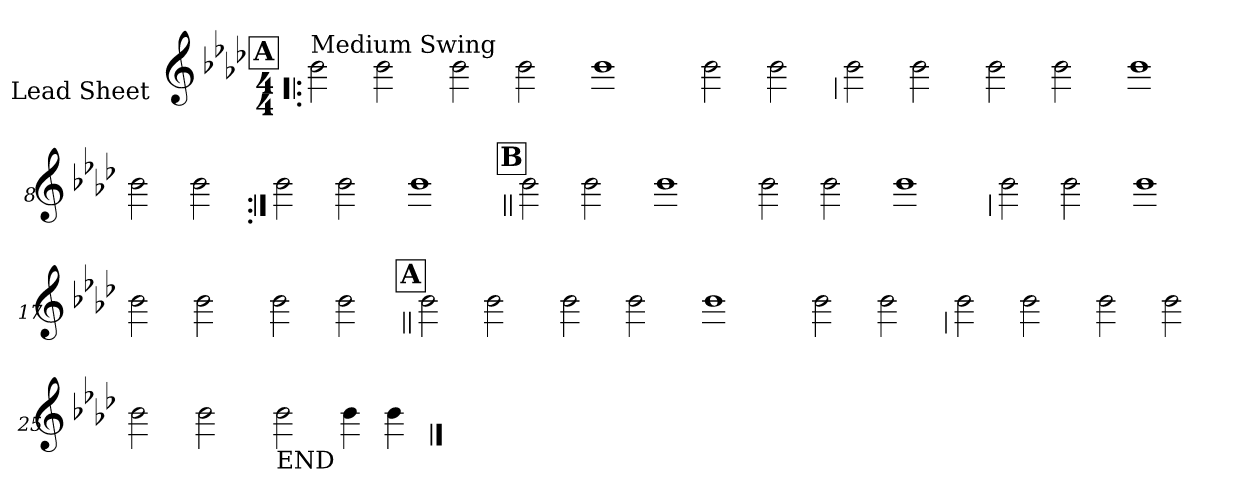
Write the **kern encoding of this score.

**kern
*part1
*staff1
*I"Lead Sheet
*stria0
*clefG2
*k[b-e-a-d-]
*A-:
*M4/4
!!LO:REH:place=s1:a:t=A
=1!|:
!LO:TX:a:t=Medium Swing
2b-
2b-
=2-
2b-
2b-
=3-
1b-
=4-
2b-
2b-
!!LO:LB:g=z
=5
2b-
2b-
=6-
2b-
2b-
=7-
1b-
=8-
2b-
2b-
!!LO:LB:g=z
=9:|!
2b-
2b-
=10-
1b-
!!LO:LB:g=z
!!LO:REH:place=s1:a:t=B
=11||
2b-
2b-
=12-
1b-
=13-
2b-
2b-
=14-
1b-
!!LO:LB:g=z
=15
2b-
2b-
=16-
1b-
=17-
2b-
2b-
=18-
2b-
2b-
!!LO:LB:g=z
!!LO:REH:place=s1:a:t=A
=19||
2b-
2b-
=20-
2b-
2b-
=21-
1b-
=22-
2b-
2b-
!!LO:LB:g=z
=23
2b-
2b-
=24-
2b-
2b-
=25-
2b-
2b-
=26-
!LO:TX:b:t=END
2b-
4b-
4b-
==
*-
